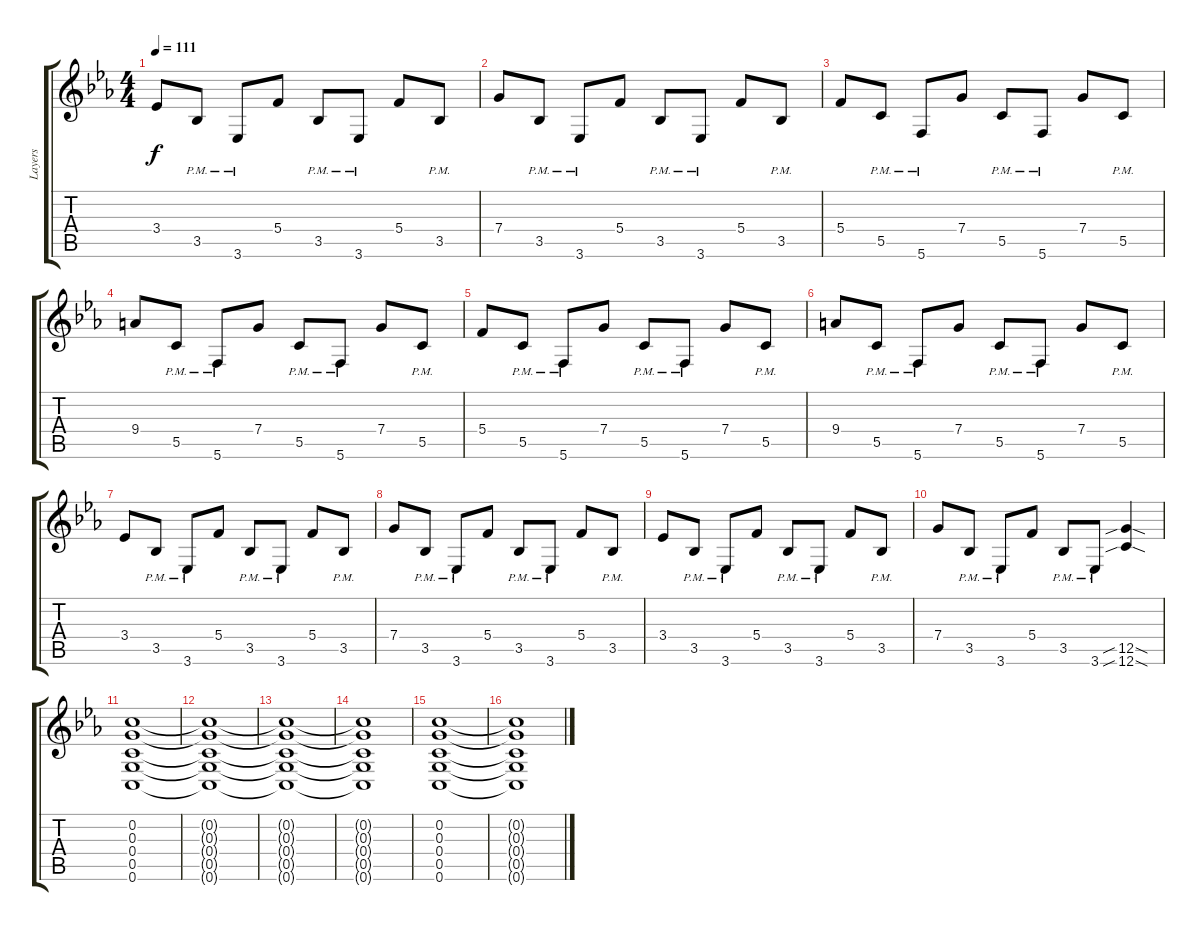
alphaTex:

\track ("Layers" "Layers") {instrument distortionguitar}
\staff {score tabs}
\tuning (E4 C4 G3 C3 G2 C2) {hide}
\ts (4 4)
\tempo 111
\clef g2
\ks eb
3.4.8{dy f} 3.5{pm}.8 3.6{pm}.8 5.4.8 3.5{pm}.8 3.6{pm}.8 5.4.8 3.5{pm}.8 |
7.4.8 3.5{pm}.8 3.6{pm}.8 5.4.8 3.5{pm}.8 3.6{pm}.8 5.4.8 3.5{pm}.8 |
5.4.8 5.5{pm}.8 5.6{pm}.8 7.4.8 5.5{pm}.8 5.6{pm}.8 7.4.8 5.5{pm}.8 |
9.4.8 5.5{pm}.8 5.6{pm}.8 7.4.8 5.5{pm}.8 5.6{pm}.8 7.4.8 5.5{pm}.8 |
5.4.8 5.5{pm}.8 5.6{pm}.8 7.4.8 5.5{pm}.8 5.6{pm}.8 7.4.8 5.5{pm}.8 |
9.4.8 5.5{pm}.8 5.6{pm}.8 7.4.8 5.5{pm}.8 5.6{pm}.8 7.4.8 5.5{pm}.8 |
3.4.8 3.5{pm}.8 3.6{pm}.8 5.4.8 3.5{pm}.8 3.6{pm}.8 5.4.8 3.5{pm}.8 |
7.4.8 3.5{pm}.8 3.6{pm}.8 5.4.8 3.5{pm}.8 3.6{pm}.8 5.4.8 3.5{pm}.8 |
3.4.8 3.5{pm}.8 3.6{pm}.8 5.4.8 3.5{pm}.8 3.6{pm}.8 5.4.8 3.5{pm}.8 |
7.4.8 3.5{pm}.8 3.6{pm}.8 5.4.8 3.5{pm}.8 3.6{pm}.8 (12.5{sib sod} 12.6{sib sod}).4 |
(0.2 0.3 0.4 0.5 0.6).1 |
(0.2{t} 0.3{t} 0.4{t} 0.5{t} 0.6{t}).1 |
(0.2{t} 0.3{t} 0.4{t} 0.5{t} 0.6{t}).1 |
(0.2{t} 0.3{t} 0.4{t} 0.5{t} 0.6{t}).1 |
(0.2 0.3 0.4 0.5 0.6).1 |
(0.2{t} 0.3{t} 0.4{t} 0.5{t} 0.6{t}).1
